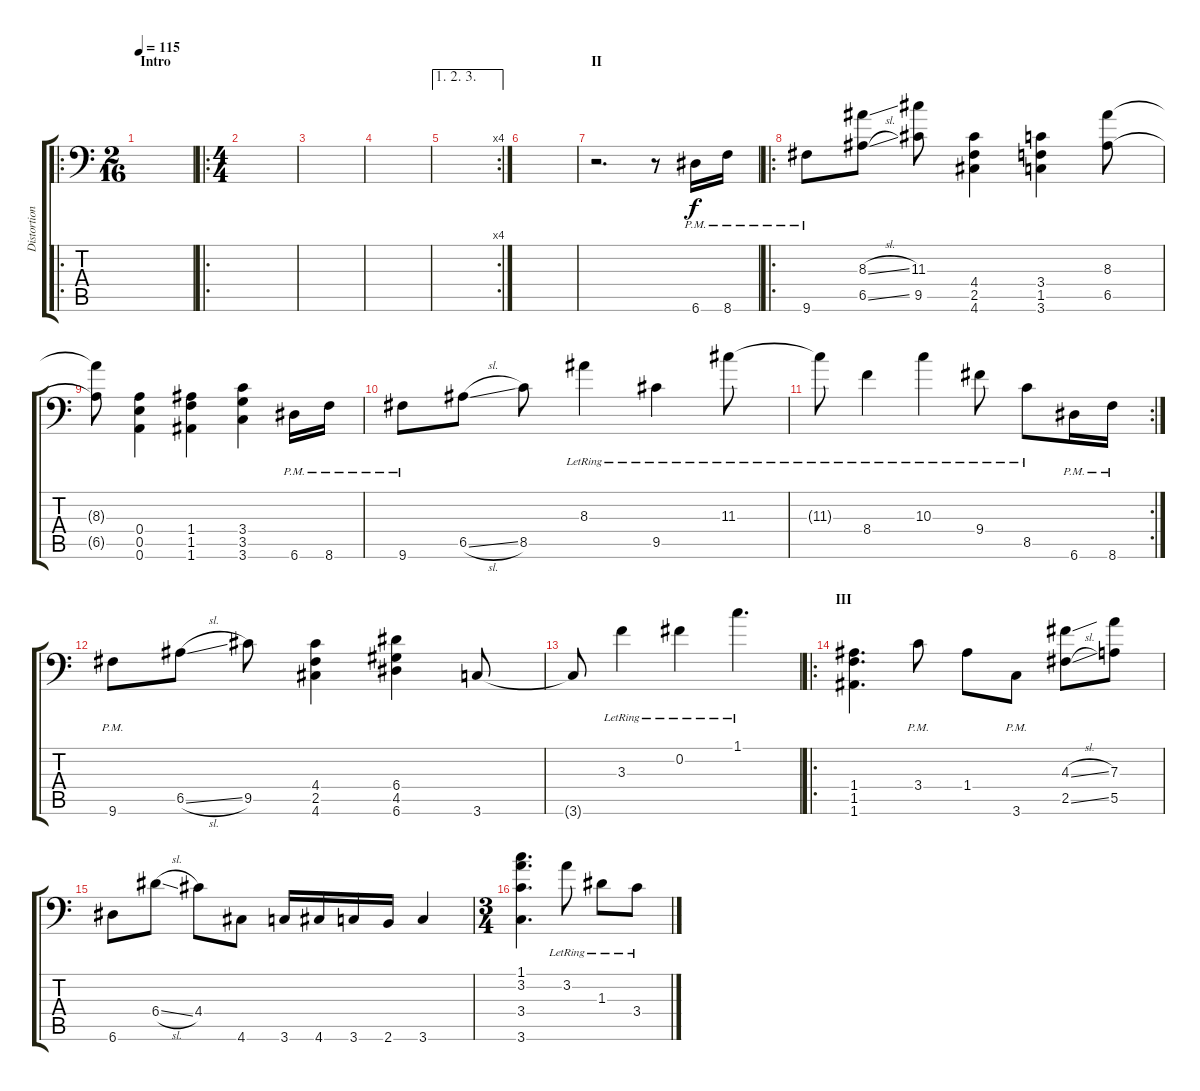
\track ("Distortion Guitar" "Distortion") {instrument distortionguitar}
\staff {score tabs}
\tuning (B3 Gb3 D3 A2 E2 A1) {hide}
\ro
\ts (2 16)
\section ("" "Intro")
\tempo 115
\clef f4
\ks c
|
\ro
\ts (4 4)
|
|
|
\ae (1 2 3)
\rc 4
|
|
\section ("" "II")
r.2{d} r.8 6.6{pm}.16 8.6{pm}.16 |
\ro
9.6{pm}.8 (8.3{sl} 6.5{sl}).8 (11.3 9.5).8 (4.4 2.5 4.6).4 (3.4 1.5 3.6).4 (8.3 6.5).8 |
(8.3{t} 6.5{t}).8 (0.4 0.5 0.6).4 (1.4 1.5 1.6).4 (3.4 3.5 3.6).4 6.6{pm}.16 8.6{pm}.16 |
9.6{pm}.8 6.5{sl}.8 8.5.8 8.3{lr}.4 9.5{lr}.4 11.3{lr}.8 |
\rc 2
11.3{lr t}.8 8.4{lr}.4 10.3{lr}.4 9.4{lr}.8 8.5{lr}.8 6.6{pm}.16 8.6{pm}.16 |
9.6{pm}.8 6.5{sl}.8 9.5.8 (4.4 2.5 4.6).4 (6.4 4.5 6.6).4 3.6.8 |
3.6{t}.8 3.3{lr}.4 0.2{lr}.4 1.1{lr}.4{d} |
\ro
\section ("" "III")
(1.4 1.5 1.6).4{d} 3.4{pm}.8 1.4.8 3.6{pm}.8 (4.3{sl} 2.5{sl}).8 (7.3 5.5).8 |
6.6.8 6.4{sl}.8 4.4.8 4.6.8 3.6.16 4.6.16 3.6.16 2.6.16 3.6.4 |
\ts (3 4)
(1.1 3.2 3.4 3.6).4{d} 3.2{lr}.8 1.3{lr}.8 3.4{lr}.8
